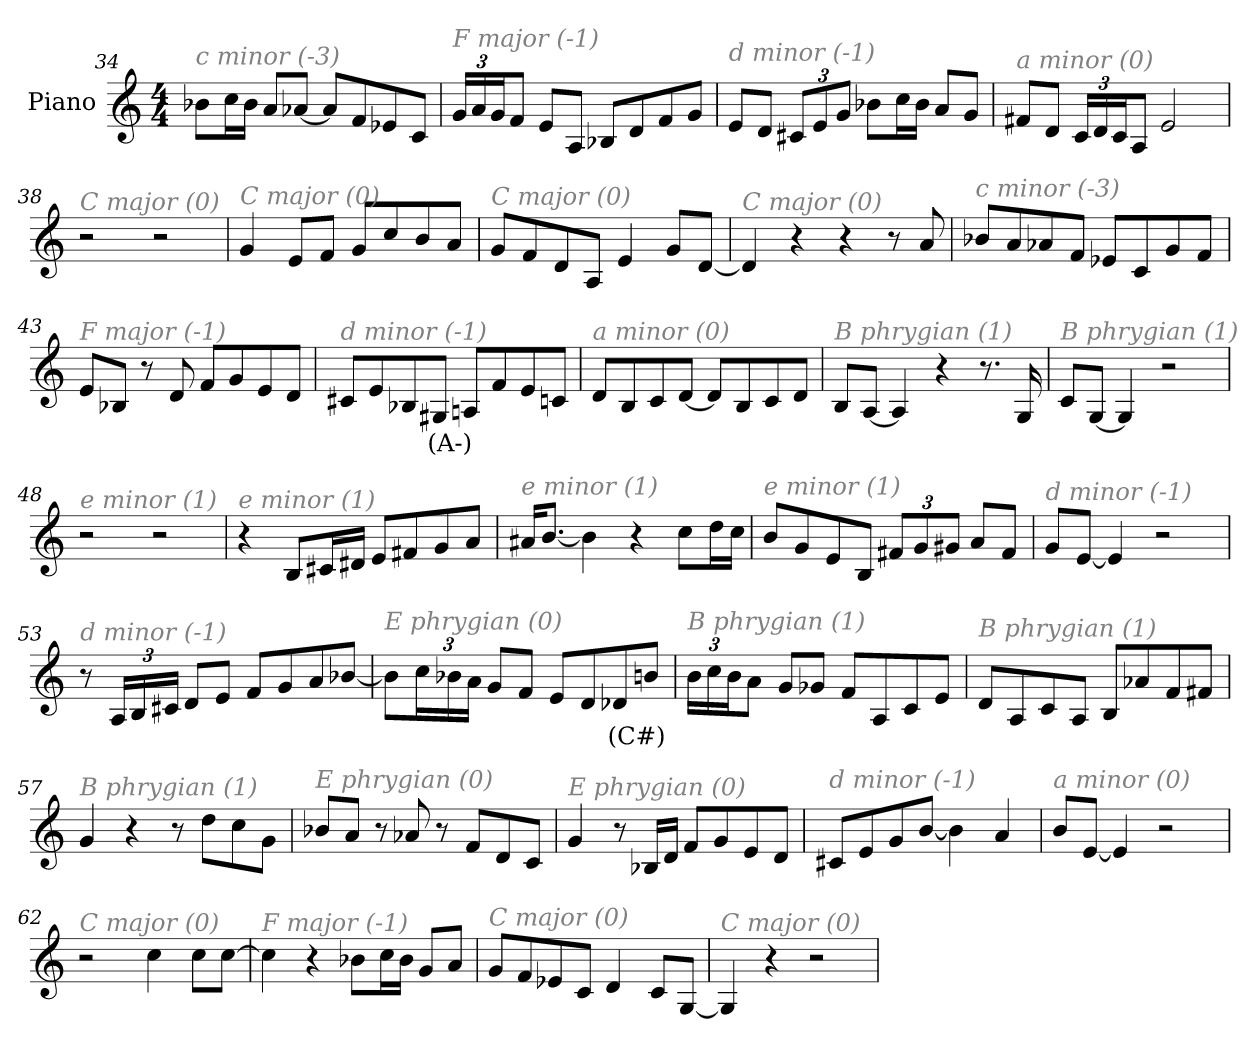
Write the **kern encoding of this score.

**kern	**text
*part1	*part1
*staff1	*staff1
*I"Piano	*
*I'Pno	*
*clefG2	*
*k[]	*
*M4/4	*
=34	=34
!LO:TX:i:color=#808080:t=c minor (-3)	!
8b-X\L	.
16cc\L	.
16b-\JJ	.
8a/L	.
[8a-X/J	.
8a-/L]	.
8f/	.
8e-X/	.
8c/J	.
=35	=35
*Xbrackettup	*
!LO:TX:i:color=#808080:t=F major (-1)	!
24g/LL	.
24a/	.
24g/J	.
8f/J	.
8e/L	.
8A/J	.
8B-X/L	.
8d/	.
8f/	.
8g/J	.
=36	=36
!LO:TX:i:color=#808080:t=d minor (-1)	!
8e/L	.
8d/J	.
12c#X/L	.
12e/	.
12g/J	.
8b-X\L	.
16cc\L	.
16b-\JJ	.
8a/L	.
8g/J	.
!!LO:LB:g=z
=37	=37
!LO:TX:i:color=#808080:t=a minor (0)	!
8f#X/L	.
8d/J	.
24c/LL	.
24d/	.
24c/J	.
8A/J	.
2e/	.
=38	=38
!LO:TX:i:color=#808080:t=C major (0)	!
2r	.
2r	.
=39	=39
!LO:TX:i:color=#808080:t=C major (0)	!
4g/	.
8e/L	.
8f/J	.
8g/L	.
8cc/	.
8b/	.
8a/J	.
=40	=40
!LO:TX:i:color=#808080:t=C major (0)	!
8g/L	.
8f/	.
8d/	.
8A/J	.
4e/	.
8g/L	.
[8d/J	.
=41	=41
!LO:TX:i:color=#808080:t=C major (0)	!
4d/]	.
4r	.
4r	.
8r	.
8a/	.
!!LO:LB:g=z
=42	=42
!LO:TX:i:color=#808080:t=c minor (-3)	!
8b-X/L	.
8a/	.
8a-X/	.
8f/J	.
8e-X/L	.
8c/	.
8g/	.
8f/J	.
=43	=43
!LO:TX:i:color=#808080:t=F major (-1)	!
8e/L	.
8B-X/J	.
8r	.
8d/	.
8f/L	.
8g/	.
8e/	.
8d/J	.
=44	=44
!LO:TX:i:color=#808080:t=d minor (-1)	!
8c#X/L	.
8e/	.
8B-X/	.
8G#Xi/J	(A-)
8An/L	.
8f/	.
8e/	.
8cn/J	.
=45	=45
!LO:TX:i:color=#808080:t=a minor (0)	!
8d/L	.
8B/	.
8c/	.
[8d/J	.
8d/L]	.
8B/	.
8c/	.
8d/J	.
!!LO:LB:g=z
=46	=46
!LO:TX:i:color=#808080:t=B phrygian (1)	!
8B/L	.
[8A/J	.
4A/]	.
4r	.
8.r	.
16G/	.
=47	=47
!LO:TX:i:color=#808080:t=B phrygian (1)	!
8c/L	.
[8G/J	.
4G/]	.
2r	.
=48	=48
!LO:TX:i:color=#808080:t=e minor (1)	!
2r	.
2r	.
=49	=49
!LO:TX:i:color=#808080:t=e minor (1)	!
4r	.
8B/L	.
16c#X/L	.
16d#X/JJ	.
8e/L	.
8f#X/	.
8g/	.
8a/J	.
=50	=50
!LO:TX:i:color=#808080:t=e minor (1)	!
16a#X/KL	.
[8.b/J	.
4b\]	.
4r	.
8cc\L	.
16dd\L	.
16cc\JJ	.
!!LO:PB:g=z
=51	=51
!LO:TX:i:color=#808080:t=e minor (1)	!
8b/L	.
8g/	.
8e/	.
8B/J	.
12f#X/L	.
12g/	.
12g#X/J	.
8a/L	.
8f#/J	.
=52	=52
!LO:TX:i:color=#808080:t=d minor (-1)	!
8g/L	.
[8e/J	.
4e/]	.
2r	.
=53	=53
!LO:TX:i:color=#808080:t=d minor (-1)	!
8r	.
24A/LL	.
24B/	.
24c#X/JJ	.
8d/L	.
8e/J	.
8f/L	.
8g/	.
8a/	.
[8b-X/J	.
=54	=54
!LO:TX:i:color=#808080:t=E phrygian (0)	!
8b-\L]	.
24cc\L	.
24b-X\	.
24a\JJ	.
8g/L	.
8f/J	.
8e/L	.
8d/	.
8d-Xi/	(C#)
8bn/J	.
!!LO:LB:g=z
=55	=55
!LO:TX:i:color=#808080:t=B phrygian (1)	!
24b\LL	.
24cc\	.
24b\J	.
8a\J	.
8g/L	.
8g-X/J	.
8f/L	.
8A/	.
8c/	.
8e/J	.
=56	=56
!LO:TX:i:color=#808080:t=B phrygian (1)	!
8d/L	.
8A/	.
8c/	.
8A/J	.
8B/L	.
8a-X/	.
8f/	.
8f#X/J	.
=57	=57
!LO:TX:i:color=#808080:t=B phrygian (1)	!
4g/	.
4r	.
8r	.
8dd\L	.
8cc\	.
8g\J	.
=58	=58
!LO:TX:i:color=#808080:t=E phrygian (0)	!
8b-X/L	.
8a/J	.
8r	.
8a-X/	.
8r	.
8f/L	.
8d/	.
8c/J	.
!!LO:LB:g=z
=59	=59
!LO:TX:i:color=#808080:t=E phrygian (0)	!
4g/	.
8r	.
16B-X/LL	.
16d/JJ	.
8f/L	.
8g/	.
8e/	.
8d/J	.
=60	=60
!LO:TX:i:color=#808080:t=d minor (-1)	!
8c#X/L	.
8e/	.
8g/	.
[8b/J	.
4b\]	.
4a/	.
=61	=61
!LO:TX:i:color=#808080:t=a minor (0)	!
8b/L	.
[8e/J	.
4e/]	.
2r	.
=62	=62
!LO:TX:i:color=#808080:t=C major (0)	!
2r	.
4cc\	.
8cc\L	.
[8cc\J	.
=63	=63
!LO:TX:i:color=#808080:t=F major (-1)	!
4cc\]	.
4r	.
8b-X\L	.
16cc\L	.
16b-\JJ	.
8g/L	.
8a/J	.
!!LO:LB:g=z
=64	=64
!LO:TX:i:color=#808080:t=C major (0)	!
8g/L	.
8f/	.
8e-X/	.
8c/J	.
4d/	.
8c/L	.
[8G/J	.
=65	=65
!LO:TX:i:color=#808080:t=C major (0)	!
4G/]	.
4r	.
2r	.
=	=
*-	*-
